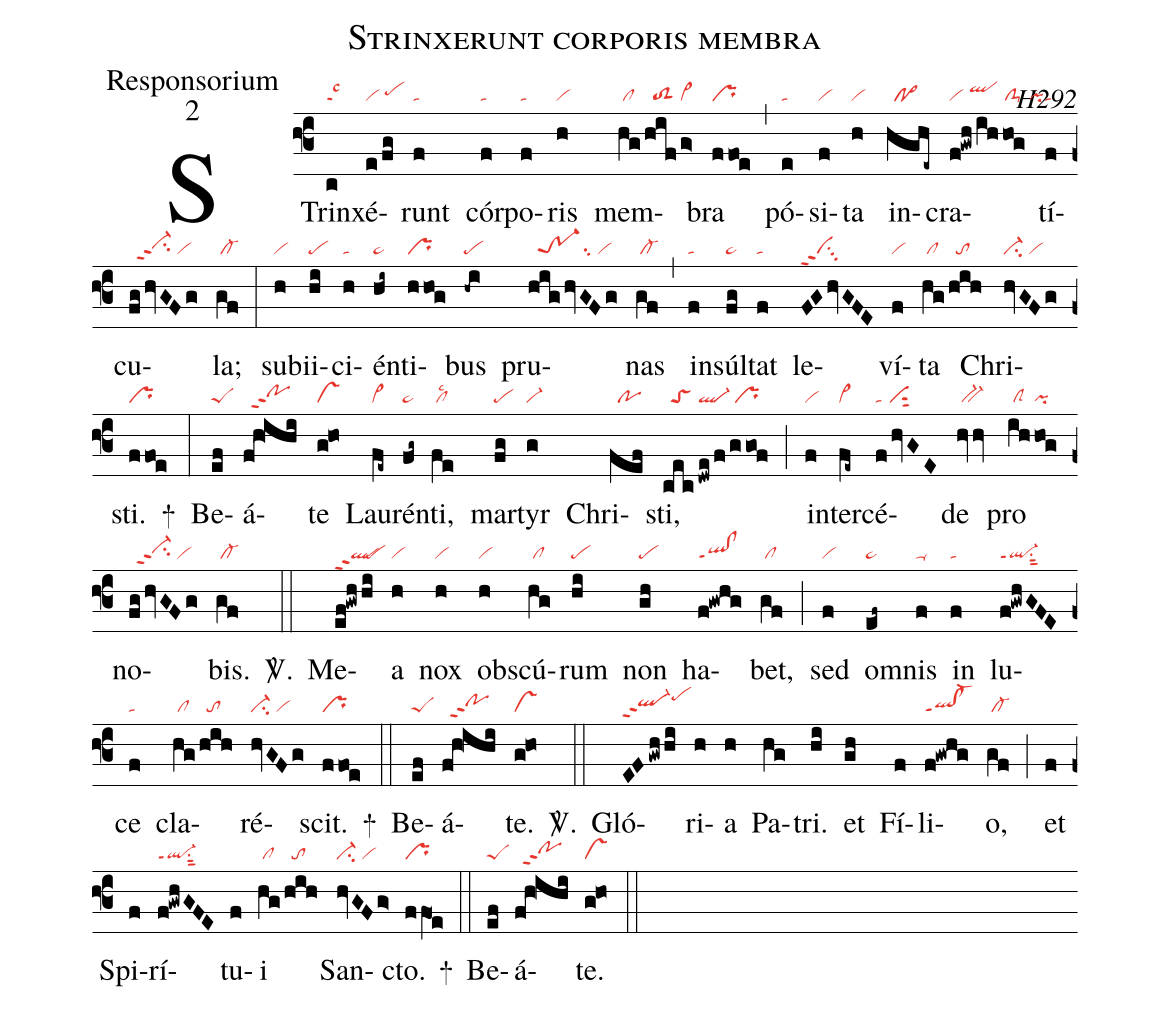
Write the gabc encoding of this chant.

name:Strinxerunt corporis membra;
office-part:Responsorium;
mode:2;
commentary:H292;
nabc-lines:1;
%%
(f3)
STrin(c|talsc3)xé(e/fg|vi/pehh)runt(f|ta) cór(f|ta)po(f|ta)ris(h|vi) mem(hg|/cl|/hif|//toS2|/g>|vi>)bra(ffoe|pr) (,)
pó(e|ta)si(f|vi)ta(h|vi) in(hghe~|//po>)cra(f!gwh/ihhog|vi/qlhi/clS-/pi)tí(f|ta)cu(fghvGFg|//vi-hhppt2su2/vi)la;(gf|/cl-) (:)
sub(h|vi)ii(hi|pe)ci(h|ta)én(hi~|pe~)ti(hhog|pr)bus(-hi|pe) pru(hig/hvGFg|//trS-su2/vi)nas(gf|/cl-) (,)
in(f|ta)súl(fg|pe~)tat(f|ta) le(FGhvGFE|vippt2su3)ví(f|vi)ta(hg|/cl|/hih|//to) Chri(hvGFg|vi-su2/vi)sti.(ffoe|pr) +(:)
Be(ef|peS)á(f@h!ihi|//pohhppt2)te(g!ho|vs) Lau(fe~|cl~)rén(fg~|pe~)ti,(fe|/cllsc2) mar(fg|pe)tyr(g|vi-) Chri(fef|//po)sti,(cec|//toS|dwe|ql|/f|vi-|/ggof|/pr) (;)
in(f|vi)ter(fe~|cl~)cé(f/hvGE|ta//visut2)de(hvv|/bv-) pro(ih|/clS|hog|pi) no(fghvGFg|//vi-hhppt2su2/vi)bis.(gf|/cl-) <sp>V/</sp>.(::)
Me(ef!gwh|qlppt2|/hi|/pe)a(h|vi) nox(h|vi) ob(h|vi)scú(hg|/cl)rum(hi|pe) non(gh|pe) ha(f!gwhg|ql!clppt1)bet,(gf|/cl) (;)
sed(f|vi) om(ef~|pe~)nis(f|ta-) in(f|ta) lu(f!gwhGFE|ql-ppt1su1sut2)ce(f|ta) cla(hg|/cl|/hih|//to)ré(hvGFg|vi-su2/vi)scit.(ffoe|pr) +(::)
Be(ef|peS)á(f@h!ihi|//pohhppt2)te.(g!ho|vs) <sp>V/</sp>.(::)
Gló(EFgwhhi|ql-hhppt2pehj)ri(h)a(h) Pa(hg)tri.(hi)
et(gh) Fí(f)li(f!gwhg|ql!cl-ppt1)o,(gf|/cl-) (;)
et(f) Spi(f)rí(f!gwhGFE|ql-ppt1su1sut2)tu(f)i(hg|/cl|/hih|//to) San(hvGFg>|ci-/vi)cto.(ffO1e|pr) +(::)
Be(ef|peS)á(f@h!ihi|//pohhppt2)te.(g!ho|vs) (::)
